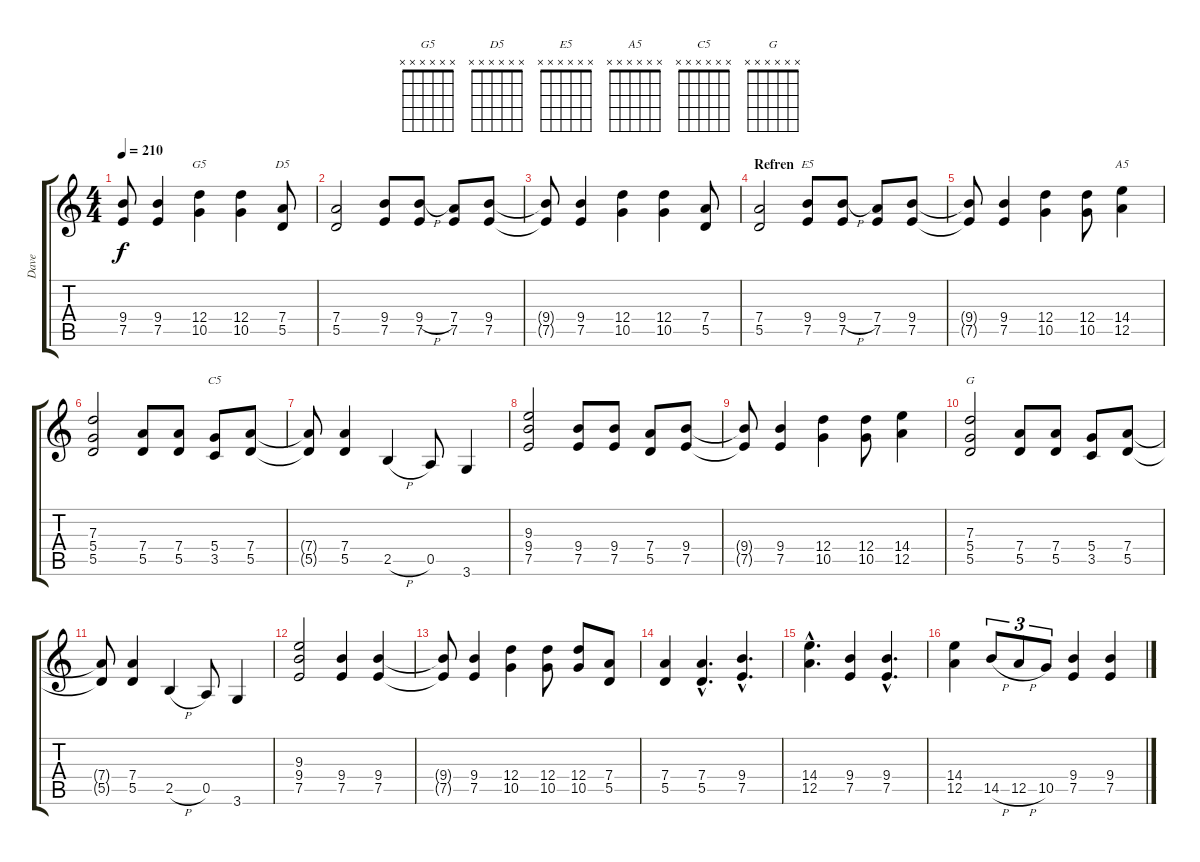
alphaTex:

\track ("Dave" "Dave") {instrument distortionguitar}
\staff {score tabs}
\tuning (E4 B3 G3 D3 A2 E2) {hide}
\chord ("G5" x x x x x x) {firstfret 0}
\chord ("D5" x x x x x x) {firstfret 0}
\chord ("E5" x x x x x x) {firstfret 0}
\chord ("A5" x x x x x x) {firstfret 0}
\chord ("C5" x x x x x x) {firstfret 0}
\chord ("G" x x x x x x) {firstfret 0}
\ts (4 4)
\tempo 210
\clef g2
\ks c
(9.4{t} 7.5{t}).8{dy f} (9.4 7.5).4 (12.4 10.5).4{ch "G5"} (12.4 10.5).4 (7.4 5.5).8{ch "D5"} |
(7.4 5.5).2 (9.4 7.5).8 (9.4{h} 7.5).8 (7.4 7.5).8 (9.4 7.5).8 |
(9.4{t} 7.5{t}).8 (9.4 7.5).4 (12.4 10.5).4 (12.4 10.5).4 (7.4 5.5).8 |
\section ("" "Refren")
(7.4 5.5).2 (9.4 7.5).8{ch "E5"} (9.4{h} 7.5).8 (7.4 7.5).8 (9.4 7.5).8 |
(9.4{t} 7.5{t}).8 (9.4 7.5).4 (12.4 10.5).4 (12.4 10.5).8 (14.4 12.5).4{ch "A5"} |
(7.3 5.4 5.5).2 (7.4 5.5).8 (7.4 5.5).8 (5.4 3.5).8{ch "C5"} (7.4 5.5).8 |
(7.4{t} 5.5{t}).8 (7.4 5.5).4 2.5{h}.4 0.5.8 3.6.4 |
(9.3 9.4 7.5).2 (9.4 7.5).8 (9.4 7.5).8 (7.4 5.5).8 (9.4 7.5).8 |
(9.4{t} 7.5{t}).8 (9.4 7.5).4 (12.4 10.5).4 (12.4 10.5).8 (14.4 12.5).4 |
(7.3 5.4 5.5).2{ch "G"} (7.4 5.5).8 (7.4 5.5).8 (5.4 3.5).8 (7.4 5.5).8 |
(7.4{t} 5.5{t}).8 (7.4 5.5).4 2.5{h}.4 0.5.8 3.6.4 |
(9.3 9.4 7.5).2 (9.4 7.5).4 (9.4 7.5).4 |
(9.4{t} 7.5{t}).8 (9.4 7.5).4 (12.4 10.5).4 (12.4 10.5).8 (12.4 10.5).8 (7.4 5.5).8 |
(7.4 5.5).4 (7.4{hac} 5.5{hac}).4{d} (9.4{hac} 7.5{hac}).4{d} |
(14.4{hac} 12.5{hac}).4{d} (9.4 7.5).4 (9.4{hac} 7.5{hac}).4{d} |
(14.4 12.5).4 14.5{h}.8{tu (3 2)} 12.5{h}.8{tu (3 2)} 10.5.8{tu (3 2)} (9.4 7.5).4 (9.4 7.5).4
